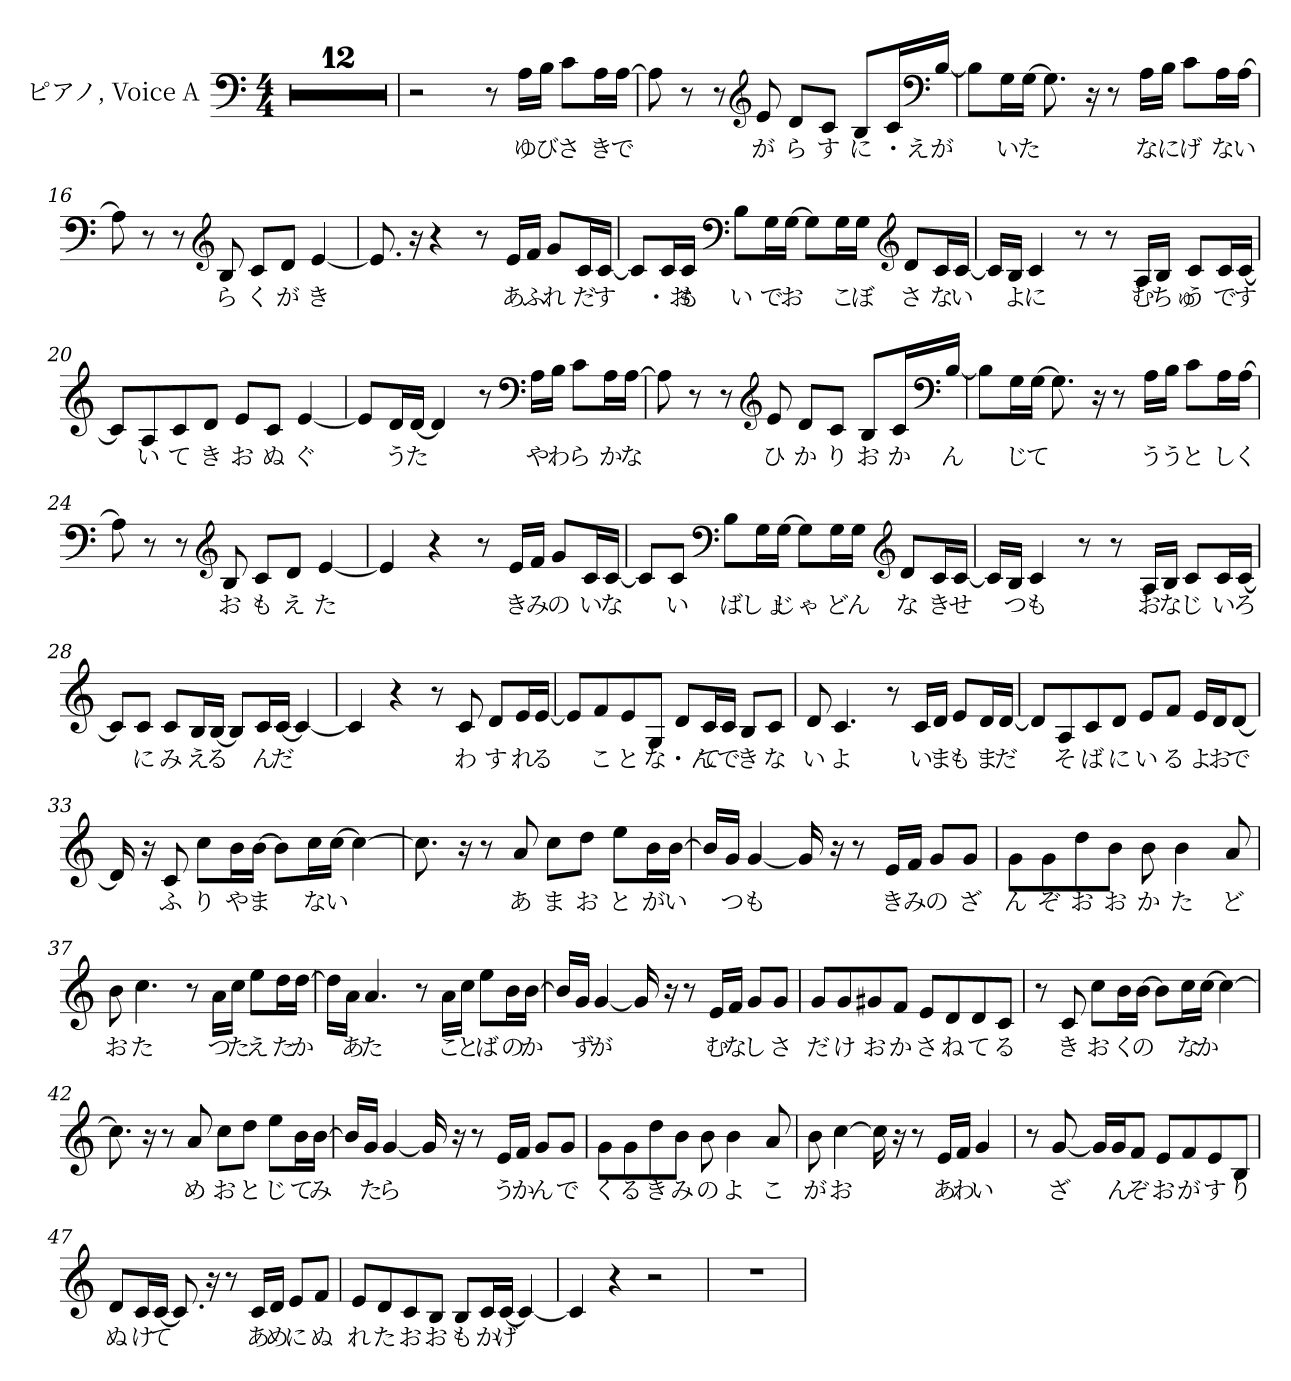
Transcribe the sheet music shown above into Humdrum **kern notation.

**kern	**text
*part1	*part1
*staff1	*staff1
*I"ピアノ, Voice A	*
*clefF4	*
*k[]	*
*M4/4	*
*MM85	*
=1	=1
1r	.
=2	=2
1r	.
=3	=3
1r	.
=4	=4
1r	.
=5	=5
1r	.
=6	=6
1r	.
=7	=7
1r	.
=8	=8
1r	.
=9	=9
1r	.
=10	=10
1r	.
=11	=11
1r	.
=12	=12
1r	.
=13	=13
2r	.
8r	.
!	!LO:LY:b
16A\LL	ゆ
!	!LO:LY:b
16B\JJ	び
!	!LO:LY:b
8c\L	さ
!	!LO:LY:b
16A\L	き
!	!LO:LY:b
[16A\JJ	で
!!LO:LB:g=z
=14	=14
8A\]	.
8r	.
8r	.
*clefG2	*
!	!LO:LY:b
8e/	が
!	!LO:LY:b
8d/L	ら
!	!LO:LY:b
8c/J	す
!	!LO:LY:b
8B/L	に
!	!LO:LY:b
16c/L	・え
*clefF4	*
!	!LO:LY:b
[16B/JJ	が
=15	=15
8B\L]	.
!	!LO:LY:b
16G\L	い
!	!LO:LY:b
[16G\JJ	た
8.G\]	.
16r	.
8r	.
!	!LO:LY:b
16A\LL	な
!	!LO:LY:b
16B\JJ	に
!	!LO:LY:b
8c\L	げ
!	!LO:LY:b
16A\L	な
!	!LO:LY:b
[16A\JJ	い
=16	=16
8A\]	.
8r	.
8r	.
*clefG2	*
!	!LO:LY:b
8B/	ら
!	!LO:LY:b
8c/L	く
!	!LO:LY:b
8d/J	が
!	!LO:LY:b
[4e/	き
!!LO:LB:g=z
=17	=17
8.e/]	.
16r	.
4r	.
8r	.
!	!LO:LY:b
16e/LL	あ
!	!LO:LY:b
16f/JJ	ふ
!	!LO:LY:b
8g/L	れ
!	!LO:LY:b
16c/L	だ
!	!LO:LY:b
[16c/JJ	す
=18	=18
8c/L]	.
!	!LO:LY:b
16c/L	・お
!	!LO:LY:b
16c/JJ	も
*clefF4	*
!	!LO:LY:b
8B\L	い
!	!LO:LY:b
16G\L	で
!	!LO:LY:b
[16G\JJ	お
8G\L]	.
!	!LO:LY:b
16G\L	こ
!	!LO:LY:b
16G\JJ	ぼ
*clefG2	*
!	!LO:LY:b
8d/L	さ
!	!LO:LY:b
16c/L	な
!	!LO:LY:b
[16c/JJ	い
=19	=19
16c/LL]	.
!	!LO:LY:b
16B/JJ	よ
!	!LO:LY:b
4c/	に
8r	.
8r	.
!	!LO:LY:b
16A/LL	む
!	!LO:LY:b
16B/JJ	ちゅ
!	!LO:LY:b
8c/L	う
!	!LO:LY:b
16c/L	で
!	!LO:LY:b
[16c/JJ	す
!!LO:LB:g=z
=20	=20
8c/L]	.
!	!LO:LY:b
8A/	い
!	!LO:LY:b
8c/	て
!	!LO:LY:b
8d/J	き
!	!LO:LY:b
8e/L	お
!	!LO:LY:b
8c/J	ぬ
!	!LO:LY:b
[4e/	ぐ
=21	=21
8e/L]	.
!	!LO:LY:b
16d/L	う
!	!LO:LY:b
[16d/JJ	た
4d/]	.
8r	.
*clefF4	*
!	!LO:LY:b
16A\LL	や
!	!LO:LY:b
16B\JJ	わ
!	!LO:LY:b
8c\L	ら
!	!LO:LY:b
16A\L	か
!	!LO:LY:b
[16A\JJ	な
=22	=22
8A\]	.
8r	.
8r	.
*clefG2	*
!	!LO:LY:b
8e/	ひ
!	!LO:LY:b
8d/L	か
!	!LO:LY:b
8c/J	り
!	!LO:LY:b
8B/L	お
!	!LO:LY:b
16c/L	か
*clefF4	*
!	!LO:LY:b
[16B/JJ	ん
!!LO:LB:g=z
=23	=23
8B\L]	.
!	!LO:LY:b
16G\L	じ
!	!LO:LY:b
[16G\JJ	て
8.G\]	.
16r	.
8r	.
!	!LO:LY:b
16A\LL	う
!	!LO:LY:b
16B\JJ	う
!	!LO:LY:b
8c\L	と
!	!LO:LY:b
16A\L	し
!	!LO:LY:b
[16A\JJ	く
=24	=24
8A\]	.
8r	.
8r	.
*clefG2	*
!	!LO:LY:b
8B/	お
!	!LO:LY:b
8c/L	も
!	!LO:LY:b
8d/J	え
!	!LO:LY:b
[4e/	た
=25	=25
4e/]	.
4r	.
8r	.
!	!LO:LY:b
16e/LL	き
!	!LO:LY:b
16f/JJ	み
!	!LO:LY:b
8g/L	の
!	!LO:LY:b
16c/L	い
!	!LO:LY:b
[16c/JJ	な
!!LO:LB:g=z
=26	=26
8c/L]	.
!	!LO:LY:b
8c/J	い
*clefF4	*
!	!LO:LY:b
8B\L	ば
!	!LO:LY:b
16G\L	しょ
!	!LO:LY:b
[16G\JJ	じゃ
8G\L]	.
!	!LO:LY:b
16G\L	ど
!	!LO:LY:b
16G\JJ	ん
*clefG2	*
!	!LO:LY:b
8d/L	な
!	!LO:LY:b
16c/L	き
!	!LO:LY:b
[16c/JJ	せ
=27	=27
16c/LL]	.
!	!LO:LY:b
16B/JJ	つ
!	!LO:LY:b
4c/	も
8r	.
8r	.
!	!LO:LY:b
16A/LL	お
!	!LO:LY:b
16B/JJ	な
!	!LO:LY:b
8c/L	じ
!	!LO:LY:b
16c/L	い
!	!LO:LY:b
[16c/JJ	ろ
=28	=28
8c/L]	.
!	!LO:LY:b
8c/J	に
!	!LO:LY:b
8c/L	み
!	!LO:LY:b
16B/L	え
!	!LO:LY:b
[16B/JJ	る
8B/L]	.
!	!LO:LY:b
16c/L	ん
!	!LO:LY:b
[16c/JJ	だ
4c/_	.
!!LO:LB:g=z
=29	=29
4c/]	.
4r	.
8r	.
!	!LO:LY:b
8c/	わ
!	!LO:LY:b
8d/L	す
!	!LO:LY:b
16e/L	れ
!	!LO:LY:b
[16e/JJ	る
=30	=30
8e/L]	.
!	!LO:LY:b
8f/	こ
!	!LO:LY:b
8e/	と
!	!LO:LY:b
8G/J	な
!	!LO:LY:b
8d/L	・ん
!	!LO:LY:b
16c/L	て
!	!LO:LY:b
16c/JJ	で
!	!LO:LY:b
8B/L	き
!	!LO:LY:b
8c/J	な
=31	=31
!	!LO:LY:b
8d/	い
!	!LO:LY:b
4.c/	よ
8r	.
!	!LO:LY:b
16c/LL	い
!	!LO:LY:b
16d/JJ	ま
!	!LO:LY:b
8e/L	も
!	!LO:LY:b
16d/L	ま
!	!LO:LY:b
[16d/JJ	だ
=32	=32
8d/L]	.
!	!LO:LY:b
8A/	そ
!	!LO:LY:b
8c/	ば
!	!LO:LY:b
8d/J	に
!	!LO:LY:b
8e/L	い
!	!LO:LY:b
8f/J	る
!	!LO:LY:b
16e/LL	よ
!	!LO:LY:b
16d/J	お
!	!LO:LY:b
[8d/J	で
!!LO:LB:g=z
=33	=33
16d/]	.
16r	.
!	!LO:LY:b
8c/	ふ
!	!LO:LY:b
8cc\L	り
!	!LO:LY:b
16b\L	や
!	!LO:LY:b
[16b\JJ	ま
8b\L]	.
!	!LO:LY:b
16cc\L	な
!	!LO:LY:b
[16cc\JJ	い
4cc\_	.
=34	=34
8.cc\]	.
16r	.
8r	.
!	!LO:LY:b
8a/	あ
!	!LO:LY:b
8cc\L	ま
!	!LO:LY:b
8dd\J	お
!	!LO:LY:b
8ee\L	と
!	!LO:LY:b
16b\L	が
!	!LO:LY:b
[16b\JJ	い
=35	=35
16b/LL]	.
!	!LO:LY:b
16g/JJ	つ
!	!LO:LY:b
[4g/	も
16g/]	.
16r	.
8r	.
!	!LO:LY:b
16e/LL	き
!	!LO:LY:b
16f/JJ	み
!	!LO:LY:b
8g/L	の
!	!LO:LY:b
8g/J	ざ
=36	=36
!	!LO:LY:b
8g\L	ん
!	!LO:LY:b
8g\	ぞ
!	!LO:LY:b
8dd\	お
!	!LO:LY:b
8b\J	お
!	!LO:LY:b
8b\	か
!	!LO:LY:b
4b\	た
!	!LO:LY:b
8a/	ど
!!LO:LB:g=z
=37	=37
!	!LO:LY:b
8b\	お
!	!LO:LY:b
4.cc\	た
8r	.
!	!LO:LY:b
16a\LL	つ
!	!LO:LY:b
16cc\JJ	た
!	!LO:LY:b
8ee\L	え
!	!LO:LY:b
16dd\L	た
!	!LO:LY:b
[16dd\JJ	か
=38	=38
16dd\LL]	.
!	!LO:LY:b
16a\JJ	あ
!	!LO:LY:b
4.a/	た
8r	.
!	!LO:LY:b
16a\LL	こ
!	!LO:LY:b
16cc\JJ	と
!	!LO:LY:b
8ee\L	ば
!	!LO:LY:b
16b\L	の
!	!LO:LY:b
[16b\JJ	か
=39	=39
16b/LL]	.
!	!LO:LY:b
16g/JJ	ず
!	!LO:LY:b
[4g/	が
16g/]	.
16r	.
8r	.
!	!LO:LY:b
16e/LL	む
!	!LO:LY:b
16f/JJ	な
!	!LO:LY:b
8g/L	し
!	!LO:LY:b
8g/J	さ
=40	=40
!	!LO:LY:b
8g/L	だ
!	!LO:LY:b
8g/	け
!	!LO:LY:b
8g#X/	お
!	!LO:LY:b
8f/J	か
!	!LO:LY:b
8e/L	さ
!	!LO:LY:b
8d/	ね
!	!LO:LY:b
8d/	て
!	!LO:LY:b
8c/J	る
!!LO:LB:g=z
=41	=41
8r	.
!	!LO:LY:b
8c/	き
!	!LO:LY:b
8cc\L	お
!	!LO:LY:b
16b\L	く
!	!LO:LY:b
[16b\JJ	の
8b\L]	.
!	!LO:LY:b
16cc\L	な
!	!LO:LY:b
[16cc\JJ	か
4cc\_	.
=42	=42
8.cc\]	.
16r	.
8r	.
!	!LO:LY:b
8a/	め
!	!LO:LY:b
8cc\L	お
!	!LO:LY:b
8dd\J	と
!	!LO:LY:b
8ee\L	じ
!	!LO:LY:b
16b\L	て
!	!LO:LY:b
[16b\JJ	み
=43	=43
16b/LL]	.
!	!LO:LY:b
16g/JJ	た
!	!LO:LY:b
[4g/	ら
16g/]	.
16r	.
8r	.
!	!LO:LY:b
16e/LL	う
!	!LO:LY:b
16f/JJ	か
!	!LO:LY:b
8g/L	ん
!	!LO:LY:b
8g/J	で
=44	=44
!	!LO:LY:b
8g\L	く
!	!LO:LY:b
8g\	る
!	!LO:LY:b
8dd\	き
!	!LO:LY:b
8b\J	み
!	!LO:LY:b
8b\	の
!	!LO:LY:b
4b\	よ
!	!LO:LY:b
8a/	こ
!!LO:LB:g=z
=45	=45
!	!LO:LY:b
8b\	が
!	!LO:LY:b
[4cc\	お
16cc\]	.
16r	.
8r	.
!	!LO:LY:b
16e/LL	あ
!	!LO:LY:b
16f/JJ	わ
!	!LO:LY:b
4g/	い
=46	=46
8r	.
!	!LO:LY:b
[8g/	ざ
16g/LL]	.
!	!LO:LY:b
16g/J	ん
!	!LO:LY:b
8f/J	ぞ
!	!LO:LY:b
8e/L	お
!	!LO:LY:b
8f/	が
!	!LO:LY:b
8e/	す
!	!LO:LY:b
8B/J	り
=47	=47
!	!LO:LY:b
8d/L	ぬ
!	!LO:LY:b
16c/L	け
!	!LO:LY:b
[16c/JJ	て
8.c/]	.
16r	.
8r	.
!	!LO:LY:b
16c/LL	あ
!	!LO:LY:b
16d/JJ	め
!	!LO:LY:b
8e/L	に
!	!LO:LY:b
8f/J	ぬ
=48	=48
!	!LO:LY:b
8e/L	れ
!	!LO:LY:b
8d/	た
!	!LO:LY:b
8c/	お
!	!LO:LY:b
8B/J	お
!	!LO:LY:b
8B/L	も
!	!LO:LY:b
16c/L	か
!	!LO:LY:b
[16c/JJ	げ
4c/_	.
!!LO:PB:g=z
=49	=49
4c/]	.
4r	.
2r	.
=50	=50
1r	.
=	=
*-	*-
